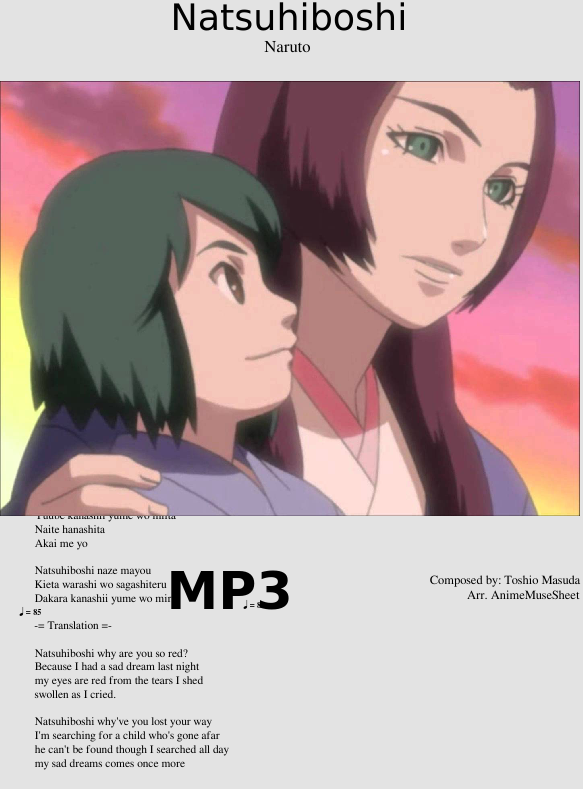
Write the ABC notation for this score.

X:1
%%score { 1 | 2 } { 3 | 4 } 5 { 6 | 7 } { 8 | 9 } { 10 | 11 } 12 13 14 { 15 | 16 } { 17 | 18 } { 19 | 20 } 21 22 23 24
L:1/8
Q:1/4=85
M:4/4
I:linebreak $
K:C
V:1 treble
V:2 bass
V:3 treble
V:4 bass
V:5 treble
V:6 treble
V:7 bass
V:8 treble
V:9 bass
V:10 treble
V:11 bass
V:12 perc
K:none
V:13 perc stafflines=1
K:none
V:14 perc stafflines=1
K:none
V:15 treble
V:16 bass
V:17 treble
V:18 bass
V:19 treble
V:20 bass
V:21 treble
V:22 treble-8
V:23 treble-8
V:24 treble-8
V:1
!mf! [Ac]8 | d3 e [Ac]4 | [GB]4 d2 A G | A8 | e e e d e2 g e | %5
 d3 e d4 | c3 c c c A c | d d d e d4 | e3 d e2 g e | d3 e c4 | %10
 B2 B2 B2 A G | A8 |:!mp![Q:1/4=85] a2 e'2 d'2 c' b | a2 g a e2 d e | a2 c'2 d'2 b g | %15
 a8 | e e e d e2 g e | d3 e d4 | c3 c c c A c | d d d e d4 | %20
 e3 d e2 g e | d3 e c4 | B2 B2 B2 A G | A8 | a2 e'2 d'2 c' b | %25
 a2 g a e2 d e | a2 c'2 d'2 b g | a6 d e :| a2 c'2 d'4- | d'8 | %30
 c' b a6 |] %31
V:2
!mf! A,, E, A, B, C4 | F,, C, F, G, A,4 | G,, D, G, D, B, G, D2 | A,, E, A, B, C4 | A,, E, A, B, C4 | %5
 G,, D, G, A, B,4 | F,, C, F, G, A,4 | G,, D, G, A, B,4 | A,, E, A, B, C4 | F,, C, F, G, A,4 | %10
 G,, D, G, D, B, G, D2 | A,, E, A, B, C4 |: A,, E, A, C G,, D, G, B, | A,, E, A, C E,, B,, E, G, | A,, E, A, C G,, D, G, B, | %15
 A,, E, A, B, C4 | A,, E, A, B, C4 | G,, D, G, A, B,4 | F,, C, F, G, A,4 | G,, D, G, A, B,4 | %20
 A,, E, A, B, C4 | F,, C, F, G, A,4 | G,, D, G, D, B, G, D2 | A,, E, A, B, C4 | A,, E, A, C G,, D, G, B, | %25
 A,, E, A, C E,, B,, E, G, | A,, E, A, C G,, D, G, B, | C E, B, E, A,4 :| !arpeggio![A,,E,A,]6 G,2 | B,8 | %30
 z2 [E,A,]6 |] %31
V:3
!mf! [Ac]8 | d3 e [Ac]4 | [GB]4 d2 A G | A8 | e e e d e2 g e | %5
 d3 e d4 | c3 c c c A c | d d d e d4 | e3 d e2 g e | d3 e c4 | %10
 B2 B2 B2 A G | A8 |: a2 e'2 d'2 c' b | a2 g a e2 d e | a2 c'2 d'2 b g | %15
 a8 | e e e d e2 g e | d3 e d4 | c3 c c c A c | d d d e d4 | %20
 e3 d e2 g e | d3 e c4 | B2 B2 B2 A G | A8 | a2 e'2 d'2 c' b | %25
 a2 g a e2 d e | a2 c'2 d'2 b g | a6 d e :| a2 c'2 d'4- | d'8 | %30
 c' b a6 |] %31
V:4
!mf! A,, E, A, B, C4 | F,, C, F, G, A,4 | G,, D, G, D, B, G, D2 | A,, E, A, B, C4 | A,, E, A, B, C4 | %5
 G,, D, G, A, B,4 | F,, C, F, G, A,4 | G,, D, G, A, B,4 | A,, E, A, B, C4 | F,, C, F, G, A,4 | %10
 G,, D, G, D, B, G, D2 | A,, E, A, B, C4 |: A,, E, A, C G,, D, G, B, | A,, E, A, C E,, B,, E, G, | A,, E, A, C G,, D, G, B, | %15
 A,, E, A, B, C4 | A,, E, A, B, C4 | G,, D, G, A, B,4 | F,, C, F, G, A,4 | G,, D, G, A, B,4 | %20
 A,, E, A, B, C4 | F,, C, F, G, A,4 | G,, D, G, D, B, G, D2 | A,, E, A, B, C4 | A,, E, A, C G,, D, G, B, | %25
 A,, E, A, C E,, B,, E, G, | A,, E, A, C G,, D, G, B, | C E, B, E, A,4 :| !arpeggio![A,,E,A,]6 G,2 | B,8 | %30
 z2 [E,A,]6 |] %31
V:5
!mf! [Ac]8 | d3 e [Ac]4 | [GB]4 d2 A G | A8 | e e e d e2 g e | %5
 d3 e d4 | c3 c c c A c | d d d e d4 | e3 d e2 g e | d3 e c4 | %10
 B2 B2 B2 A G | A8 |: a2 e'2 d'2 c' b | a2 g a e2 d e | a2 c'2 d'2 b g | %15
 a8 | e e e d e2 g e | d3 e d4 | c3 c c c A c | d d d e d4 | %20
 e3 d e2 g e | d3 e c4 | B2 B2 B2 A G | A8 | a2 e'2 d'2 c' b | %25
 a2 g a e2 d e | a2 c'2 d'2 b g | a6 d e :| a2 c'2 d'4- | d'8 | %30
 c' b a6 |] %31
V:6
!f! [Ac]8 | d3 e [Ac]4 | [GB]4 d2 A G | A8 | e e e d e2 g e | %5
 d3 e d4 | c3 c c c A c | d d d e d4 | e3 d e2 g e | d3 e c4 | %10
 B2 B2 B2 A G | A8 |: a2 e'2 d'2 c' b | a2 g a e2 d e | a2 c'2 d'2 b g | %15
 a8 | e e e d e2 g e | d3 e d4 | c3 c c c A c | d d d e d4 | %20
 e3 d e2 g e | d3 e c4 | B2 B2 B2 A G | A8 | a2 e'2 d'2 c' b | %25
 a2 g a e2 d e | a2 c'2 d'2 b g | a6 d e :| a2 c'2 d'4- | d'8 | %30
 c' b a6 |] %31
V:7
!f! A,, E, A, B, C4 | F,, C, F, G, A,4 | G,, D, G, D, B, G, D2 | A,, E, A, B, C4 | A,, E, A, B, C4 | %5
 G,, D, G, A, B,4 | F,, C, F, G, A,4 | G,, D, G, A, B,4 | A,, E, A, B, C4 | F,, C, F, G, A,4 | %10
 G,, D, G, D, B, G, D2 | A,, E, A, B, C4 |: A,, E, A, C G,, D, G, B, | A,, E, A, C E,, B,, E, G, | A,, E, A, C G,, D, G, B, | %15
 A,, E, A, B, C4 | A,, E, A, B, C4 | G,, D, G, A, B,4 | F,, C, F, G, A,4 | G,, D, G, A, B,4 | %20
 A,, E, A, B, C4 | F,, C, F, G, A,4 | G,, D, G, D, B, G, D2 | A,, E, A, B, C4 | A,, E, A, C G,, D, G, B, | %25
 A,, E, A, C E,, B,, E, G, | A,, E, A, C G,, D, G, B, | C E, B, E, A,4 :| !arpeggio![A,,E,A,]6 G,2 | B,8 | %30
 z2 [E,A,]6 |] %31
V:8
 [Ac]8 | d3 e [Ac]4 | [GB]4 d2 A G | A8 | e e e d e2 g e | %5
 d3 e d4 | c3 c c c A c | d d d e d4 | e3 d e2 g e | d3 e c4 | %10
 B2 B2 B2 A G | A8 |: a2 e'2 d'2 c' b | a2 g a e2 d e | a2 c'2 d'2 b g | %15
 a8 | e e e d e2 g e | d3 e d4 | c3 c c c A c | d d d e d4 | %20
 e3 d e2 g e | d3 e c4 | B2 B2 B2 A G | A8 | a2 e'2 d'2 c' b | %25
 a2 g a e2 d e | a2 c'2 d'2 b g | a6 d e :| a2 c'2 d'4- | d'8 | %30
 c' b a6 |] %31
V:9
 A,, E, A, B, C4 | F,, C, F, G, A,4 | G,, D, G, D, B, G, D2 | A,, E, A, B, C4 | A,, E, A, B, C4 | %5
 G,, D, G, A, B,4 | F,, C, F, G, A,4 | G,, D, G, A, B,4 | A,, E, A, B, C4 | F,, C, F, G, A,4 | %10
 G,, D, G, D, B, G, D2 | A,, E, A, B, C4 |: A,, E, A, C G,, D, G, B, | A,, E, A, C E,, B,, E, G, | A,, E, A, C G,, D, G, B, | %15
 A,, E, A, B, C4 | A,, E, A, B, C4 | G,, D, G, A, B,4 | F,, C, F, G, A,4 | G,, D, G, A, B,4 | %20
 A,, E, A, B, C4 | F,, C, F, G, A,4 | G,, D, G, D, B, G, D2 | A,, E, A, B, C4 | A,, E, A, C G,, D, G, B, | %25
 A,, E, A, C E,, B,, E, G, | A,, E, A, C G,, D, G, B, | C E, B, E, A,4 :| !arpeggio![A,,E,A,]6 G,2 | B,8 | %30
 z2 [E,A,]6 |] %31
V:10
!mf! [Ac]8 | d3 e [Ac]4 | [GB]4 d2 A G | A8 | e e e d e2 g e | %5
 d3 e d4 | c3 c c c A c | d d d e d4 | e3 d e2 g e | d3 e c4 | %10
 B2 B2 B2 A G | A8 |: a2 e'2 d'2 c' b | a2 g a e2 d e | a2 c'2 d'2 b g | %15
 a8 | e e e d e2 g e | d3 e d4 | c3 c c c A c | d d d e d4 | %20
 e3 d e2 g e | d3 e c4 | B2 B2 B2 A G | A8 | a2 e'2 d'2 c' b | %25
 a2 g a e2 d e | a2 c'2 d'2 b g | a6 d e :| a2 c'2 d'4- | d'8 | %30
 c' b a6 |] %31
V:11
!mf! A,, E, A, B, C4 | F,, C, F, G, A,4 | G,, D, G, D, B, G, D2 | A,, E, A, B, C4 | A,, E, A, B, C4 | %5
 G,, D, G, A, B,4 | F,, C, F, G, A,4 | G,, D, G, A, B,4 | A,, E, A, B, C4 | F,, C, F, G, A,4 | %10
 G,, D, G, D, B, G, D2 | A,, E, A, B, C4 |: A,, E, A, C G,, D, G, B, | A,, E, A, C E,, B,, E, G, | A,, E, A, C G,, D, G, B, | %15
 A,, E, A, B, C4 | A,, E, A, B, C4 | G,, D, G, A, B,4 | F,, C, F, G, A,4 | G,, D, G, A, B,4 | %20
 A,, E, A, B, C4 | F,, C, F, G, A,4 | G,, D, G, D, B, G, D2 | A,, E, A, B, C4 | A,, E, A, C G,, D, G, B, | %25
 A,, E, A, C E,, B,, E, G, | A,, E, A, C G,, D, G, B, | C E, B, E, A,4 :| !arpeggio![A,,E,A,]6 G,2 | B,8 | %30
 z2 [E,A,]6 |] %31
V:12
!mf!!mf! [cc]8 | c3 c [cc]4 | [cc]4 c2 c c | c8 | c c c c c2 c c | %5
 c3 c c4 | c3 c c c c c | c c c c c4 | c3 c c2 c c | c3 c c4 | %10
 c2 c2 c2 c c | c8 |: c2 c2 c2 c c | c2 c c c2 c c | c2 c2 c2 c c | %15
 c8 | c c c c c2 c c | c3 c c4 | c3 c c c c c | c c c c c4 | %20
 c3 c c2 c c | c3 c c4 | c2 c2 c2 c c | c8 | c2 c2 c2 c c | %25
 c2 c c c2 c c | c2 c2 c2 c c | c6 c c :| c2 c2 c4- | c8 | %30
 c c c6 |] %31
V:13
!mf! [EE]8 | E3 E [EE]4 | [EE]4 E2 E E | E8 | E E E E E2 E E | %5
 E3 E E4 | E3 E E E E E | E E E E E4 | E3 E E2 E E | E3 E E4 | %10
 E2 E2 E2 E E | E8 |: E2 E2 E2 E E | E2 E E E2 E E | E2 E2 E2 E E | %15
 E8 | E E E E E2 E E | E3 E E4 | E3 E E E E E | E E E E E4 | %20
 E3 E E2 E E | E3 E E4 | E2 E2 E2 E E | E8 | E2 E2 E2 E E | %25
 E2 E E E2 E E | E2 E2 E2 E E | E6 E E :| E2 E2 E4- | E8 | %30
 E E E6 |] %31
V:14
!mf! E E E E E4 | E E E E E4 | E E E E E E E2 | E E E E E4 | E E E E E4 | %5
 E E E E E4 | E E E E E4 | E E E E E4 | E E E E E4 | E E E E E4 | %10
 E E E E E E E2 | E E E E E4 |: E E E E E E E E | E E E E E E E E | E E E E E E E E | %15
 E E E E E4 | E E E E E4 | E E E E E4 | E E E E E4 | E E E E E4 | %20
 E E E E E4 | E E E E E4 | E E E E E E E2 | E E E E E4 | E E E E E E E E | %25
 E E E E E E E E | E E E E E E E E | E E E E E4 :| !arpeggio![EEE]6 E2 | E8 | %30
 z2 [EE]6 |] %31
V:15
!mp! [Ac]8 | d3 e [Ac]4 | [GB]4 d2 A G | A8 | e e e d e2 g e | %5
 d3 e d4 | c3 c c c A c | d d d e d4 | e3 d e2 g e | d3 e c4 | %10
 B2 B2 B2 A G | A8 |: a2 e'2 d'2 c' b | a2 g a e2 d e | a2 c'2 d'2 b g | %15
 a8 | e e e d e2 g e | d3 e d4 | c3 c c c A c | d d d e d4 | %20
 e3 d e2 g e | d3 e c4 | B2 B2 B2 A G | A8 | a2 e'2 d'2 c' b | %25
 a2 g a e2 d e | a2 c'2 d'2 b g | a6 d e :| a2 c'2 d'4- | d'8 | %30
 c' b a6 |] %31
V:16
!mp! A,, E, A, B, C4 | F,, C, F, G, A,4 | G,, D, G, D, B, G, D2 | A,, E, A, B, C4 | A,, E, A, B, C4 | %5
 G,, D, G, A, B,4 | F,, C, F, G, A,4 | G,, D, G, A, B,4 | A,, E, A, B, C4 | F,, C, F, G, A,4 | %10
 G,, D, G, D, B, G, D2 | A,, E, A, B, C4 |: A,, E, A, C G,, D, G, B, | A,, E, A, C E,, B,, E, G, | A,, E, A, C G,, D, G, B, | %15
 A,, E, A, B, C4 | A,, E, A, B, C4 | G,, D, G, A, B,4 | F,, C, F, G, A,4 | G,, D, G, A, B,4 | %20
 A,, E, A, B, C4 | F,, C, F, G, A,4 | G,, D, G, D, B, G, D2 | A,, E, A, B, C4 | A,, E, A, C G,, D, G, B, | %25
 A,, E, A, C E,, B,, E, G, | A,, E, A, C G,, D, G, B, | C E, B, E, A,4 :| !arpeggio![A,,E,A,]6 G,2 | B,8 | %30
 z2 [E,A,]6 |] %31
V:17
!mp! [Ac]8 | d3 e [Ac]4 | [GB]4 d2 A G | A8 | e e e d e2 g e | %5
 d3 e d4 | c3 c c c A c | d d d e d4 | e3 d e2 g e | d3 e c4 | %10
 B2 B2 B2 A G | A8 |: a2 e'2 d'2 c' b | a2 g a e2 d e | a2 c'2 d'2 b g | %15
 a8 | e e e d e2 g e | d3 e d4 | c3 c c c A c | d d d e d4 | %20
 e3 d e2 g e | d3 e c4 | B2 B2 B2 A G | A8 | a2 e'2 d'2 c' b | %25
 a2 g a e2 d e | a2 c'2 d'2 b g | a6 d e :| a2 c'2 d'4- | d'8 | %30
 c' b a6 |] %31
V:18
!mp! A,, E, A, B, C4 | F,, C, F, G, A,4 | G,, D, G, D, B, G, D2 | A,, E, A, B, C4 | A,, E, A, B, C4 | %5
 G,, D, G, A, B,4 | F,, C, F, G, A,4 | G,, D, G, A, B,4 | A,, E, A, B, C4 | F,, C, F, G, A,4 | %10
 G,, D, G, D, B, G, D2 | A,, E, A, B, C4 |: A,, E, A, C G,, D, G, B, | A,, E, A, C E,, B,, E, G, | A,, E, A, C G,, D, G, B, | %15
 A,, E, A, B, C4 | A,, E, A, B, C4 | G,, D, G, A, B,4 | F,, C, F, G, A,4 | G,, D, G, A, B,4 | %20
 A,, E, A, B, C4 | F,, C, F, G, A,4 | G,, D, G, D, B, G, D2 | A,, E, A, B, C4 | A,, E, A, C G,, D, G, B, | %25
 A,, E, A, C E,, B,, E, G, | A,, E, A, C G,, D, G, B, | C E, B, E, A,4 :| !arpeggio![A,,E,A,]6 G,2 | B,8 | %30
 z2 [E,A,]6 |] %31
V:19
!mf! [Ac]8 | d3 e [Ac]4 | [GB]4 d2 A G | A8 | e e e d e2 g e | %5
 d3 e d4 | c3 c c c A c | d d d e d4 | e3 d e2 g e | d3 e c4 | %10
 B2 B2 B2 A G | A8 |: a2 e'2 d'2 c' b | a2 g a e2 d e | a2 c'2 d'2 b g | %15
 a8 | e e e d e2 g e | d3 e d4 | c3 c c c A c | d d d e d4 | %20
 e3 d e2 g e | d3 e c4 | B2 B2 B2 A G | A8 | a2 e'2 d'2 c' b | %25
 a2 g a e2 d e | a2 c'2 d'2 b g | a6 d e :| a2 c'2 d'4- | d'8 | %30
 c' b a6 |] %31
V:20
!mf! A,, E, A, B, C4 | F,, C, F, G, A,4 | G,, D, G, D, B, G, D2 | A,, E, A, B, C4 | A,, E, A, B, C4 | %5
 G,, D, G, A, B,4 | F,, C, F, G, A,4 | G,, D, G, A, B,4 | A,, E, A, B, C4 | F,, C, F, G, A,4 | %10
 G,, D, G, D, B, G, D2 | A,, E, A, B, C4 |: A,, E, A, C G,, D, G, B, | A,, E, A, C E,, B,, E, G, | A,, E, A, C G,, D, G, B, | %15
 A,, E, A, B, C4 | A,, E, A, B, C4 | G,, D, G, A, B,4 | F,, C, F, G, A,4 | G,, D, G, A, B,4 | %20
 A,, E, A, B, C4 | F,, C, F, G, A,4 | G,, D, G, D, B, G, D2 | A,, E, A, B, C4 | A,, E, A, C G,, D, G, B, | %25
 A,, E, A, C E,, B,, E, G, | A,, E, A, C G,, D, G, B, | C E, B, E, A,4 :| !arpeggio![A,,E,A,]6 G,2 | B,8 | %30
 z2 [E,A,]6 |] %31
V:21
!mf! [Ac]8 | d3 e [Ac]4 | [GB]4 d2 A G | A8 | e e e d e2 g e | %5
 d3 e d4 | c3 c c c A c | d d d e d4 | e3 d e2 g e | d3 e c4 | %10
 B2 B2 B2 A G | A8 |: a2 e'2 d'2 c' b | a2 g a e2 d e | a2 c'2 d'2 b g | %15
 a8 | e e e d e2 g e | d3 e d4 | c3 c c c A c | d d d e d4 | %20
 e3 d e2 g e | d3 e c4 | B2 B2 B2 A G | A8 | a2 e'2 d'2 c' b | %25
 a2 g a e2 d e | a2 c'2 d'2 b g | a6 d e :| a2 c'2 d'4- | d'8 | %30
 c' b a6 |] %31
V:22
!f! A, E A B c4 | F, C F G A4 | G, D G D B G d2 | A, E A B c4 | A, E A B c4 | %5
 G, D G A B4 | F, C F G A4 | G, D G A B4 | A, E A B c4 | F, C F G A4 | %10
 G, D G D B G d2 | A, E A B c4 |: A, E A c G, D G B | A, E A c E, B, E G | A, E A c G, D G B | %15
 A, E A B c4 | A, E A B c4 | G, D G A B4 | F, C F G A4 | G, D G A B4 | %20
 A, E A B c4 | F, C F G A4 | G, D G D B G d2 | A, E A B c4 | A, E A c G, D G B | %25
 A, E A c E, B, E G | A, E A c G, D G B | c E B E A4 :| !arpeggio![A,EA]6 G2 | B8 | %30
 z2 [EA]6 |] %31
V:23
!mf! [ac']8 | d'3 e' [ac']4 | [gb]4 d'2 a g | a8 | e' e' e' d' e'2 g' e' | %5
 d'3 e' d'4 | c'3 c' c' c' a c' | d' d' d' e' d'4 | e'3 d' e'2 g' e' | d'3 e' c'4 | %10
 b2 b2 b2 a g | a8 |:!fff! a'2 e''2 d''2 c'' b' | a'2 g' a' e'2 d' e' | a'2 c''2 d''2 b' g' | %15
 a'8 |!ff! e' e' e' d' e'2 g' e' | d'3 e' d'4 | c'3 c' c' c' a c' | d' d' d' e' d'4 | %20
 e'3 d' e'2 g' e' | d'3 e' c'4 | b2 b2 b2 a g | a8 | a'2 e''2 d''2 c'' b' | %25
 a'2 g' a' e'2 d' e' | a'2 c''2 d''2 b' g' | a'6 d' e' :| a'2 c''2 d''4- | d''8 | %30
 c'' b' a'6 |] %31
V:24
!mf! A, E A B c4 | F, C F G A4 | G, D G D B G d2 | A, E A B c4 | A, E A B c4 | %5
 G, D G A B4 | F, C F G A4 | G, D G A B4 | A, E A B c4 | F, C F G A4 | %10
 G, D G D B G d2 | A, E A B c4 |: A, E A c G, D G B | A, E A c E, B, E G | A, E A c G, D G B | %15
 A, E A B c4 | A, E A B c4 | G, D G A B4 | F, C F G A4 | G, D G A B4 | %20
 A, E A B c4 | F, C F G A4 | G, D G D B G d2 | A, E A B c4 | A, E A c G, D G B | %25
 A, E A c E, B, E G | A, E A c G, D G B | c E B E A4 :| !arpeggio![A,EA]6 G2 | B8 | %30
 z2 [EA]6 |] %31
